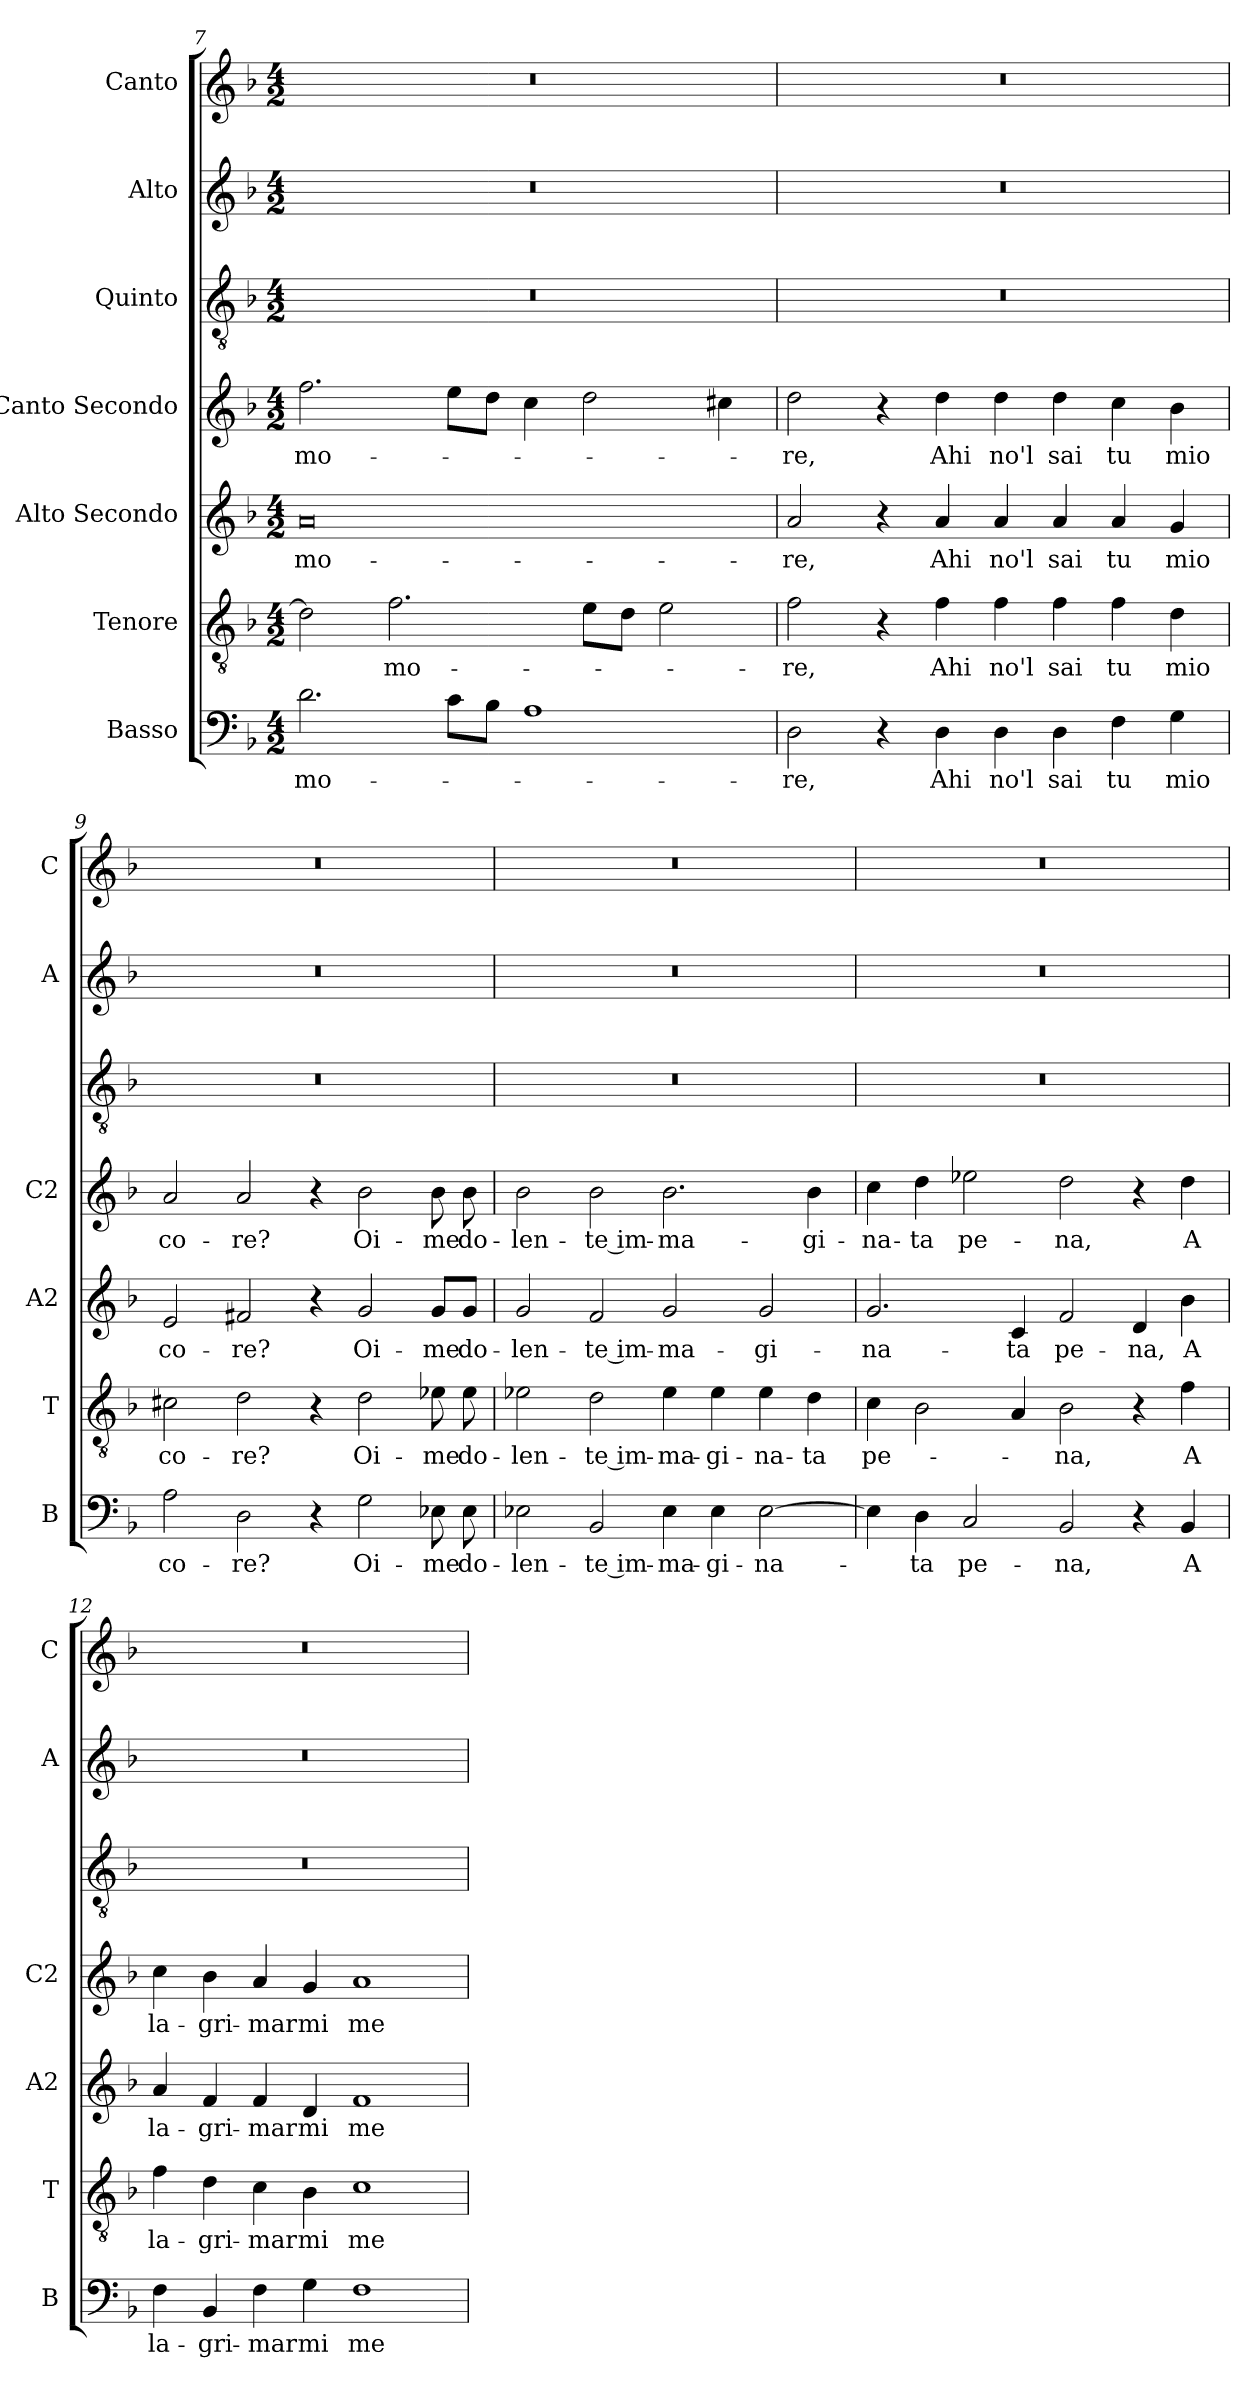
**kern	**text	**kern	**text	**kern	**text	**kern	**text	**kern	**kern	**kern
*part7	*part7	*part6	*part6	*part5	*part5	*part4	*part4	*part3	*part2	*part1
*staff7	*staff7	*staff6	*staff6	*staff5	*staff5	*staff4	*staff4	*staff3	*staff2	*staff1
*I"Basso	*	*I"Tenore	*	*I"Alto Secondo	*	*I"Canto Secondo	*	*I"Quinto	*I"Alto	*I"Canto
*I'B	*	*I'T	*	*I'A2	*	*I'C2	*	*	*I'A	*I'C
*clefF4	*	*clefGv2	*	*clefG2	*	*clefG2	*	*clefGv2	*clefG2	*clefG2
*k[b-]	*	*k[b-]	*	*k[b-]	*	*k[b-]	*	*k[b-]	*k[b-]	*k[b-]
*F:	*	*F:	*	*F:	*	*F:	*	*F:	*F:	*F:
*M4/2	*	*M4/2	*	*M4/2	*	*M4/2	*	*M4/2	*M4/2	*M4/2
=7	=7	=7	=7	=7	=7	=7	=7	=7	=7	=7
!	!LO:LY:b	!	!	!	!LO:LY:b	!	!LO:LY:b	!	!	!
2.d\	-mo-	2d\]	.	0a	-mo-	2.ff\	-mo-	0r	0r	0r
!	!	!	!LO:LY:b	!	!	!	!	!	!	!
.	.	2.f\	-mo-	.	.	.	.	.	.	.
8c\L	.	.	.	.	.	8ee\L	.	.	.	.
8B-\J	.	.	.	.	.	8dd\J	.	.	.	.
1A	.	.	.	.	.	4cc\	.	.	.	.
.	.	8e\L	.	.	.	2dd\	.	.	.	.
.	.	8d\J	.	.	.	.	.	.	.	.
.	.	2e\	.	.	.	.	.	.	.	.
.	.	.	.	.	.	4cc#X\	.	.	.	.
=8	=8	=8	=8	=8	=8	=8	=8	=8	=8	=8
!	!LO:LY:b	!	!LO:LY:b	!	!LO:LY:b	!	!LO:LY:b	!	!	!
2D\	-re,	2f\	-re,	2a/	-re,	2dd\	-re,	0r	0r	0r
4r	.	4r	.	4r	.	4r	.	.	.	.
!	!LO:LY:b	!	!LO:LY:b	!	!LO:LY:b	!	!LO:LY:b	!	!	!
4D\	Ahi	4f\	Ahi	4a/	Ahi	4dd\	Ahi	.	.	.
!	!LO:LY:b	!	!LO:LY:b	!	!LO:LY:b	!	!LO:LY:b	!	!	!
4D\	no'l	4f\	no'l	4a/	no'l	4dd\	no'l	.	.	.
!	!LO:LY:b	!	!LO:LY:b	!	!LO:LY:b	!	!LO:LY:b	!	!	!
4D\	sai	4f\	sai	4a/	sai	4dd\	sai	.	.	.
!	!LO:LY:b	!	!LO:LY:b	!	!LO:LY:b	!	!LO:LY:b	!	!	!
4F\	tu	4f\	tu	4a/	tu	4cc\	tu	.	.	.
!	!LO:LY:b	!	!LO:LY:b	!	!LO:LY:b	!	!LO:LY:b	!	!	!
4G\	mio	4d\	mio	4g/	mio	4b-\	mio	.	.	.
=9	=9	=9	=9	=9	=9	=9	=9	=9	=9	=9
!	!LO:LY:b	!	!LO:LY:b	!	!LO:LY:b	!	!LO:LY:b	!	!	!
2A\	co-	2c#X\	co-	2e/	co-	2a/	co-	0r	0r	0r
!	!LO:LY:b	!	!LO:LY:b	!	!LO:LY:b	!	!LO:LY:b	!	!	!
2D\	-re?	2d\	-re?	2f#X/	-re?	2a/	-re?	.	.	.
4r	.	4r	.	4r	.	4r	.	.	.	.
!	!LO:LY:b	!	!LO:LY:b	!	!LO:LY:b	!	!LO:LY:b	!	!	!
2G\	Oi-	2d\	Oi-	2g/	Oi-	2b-\	Oi-	.	.	.
!	!LO:LY:b	!	!LO:LY:b	!	!LO:LY:b	!	!LO:LY:b	!	!	!
8E-X\	-me	8e-X\	-me	8g/L	-me	8b-\	-me	.	.	.
!	!LO:LY:b	!	!LO:LY:b	!	!LO:LY:b	!	!LO:LY:b	!	!	!
8E-\	do-	8e-\	do-	8g/J	do-	8b-\	do-	.	.	.
!!LO:PB:g=z
=10	=10	=10	=10	=10	=10	=10	=10	=10	=10	=10
!	!LO:LY:b	!	!LO:LY:b	!	!LO:LY:b	!	!LO:LY:b	!	!	!
2E-X\	-len-	2e-X\	-len-	2g/	-len-	2b-\	-len-	0r	0r	0r
!	!LO:LY:b	!	!LO:LY:b	!	!LO:LY:b	!	!LO:LY:b	!	!	!
2BB-/	-te im-	2d\	-te im-	2f/	-te im-	2b-\	-te im-	.	.	.
!	!LO:LY:b	!	!LO:LY:b	!	!LO:LY:b	!	!LO:LY:b	!	!	!
4E-\	-ma-	4e-\	-ma-	2g/	-ma-	2.b-\	-ma-	.	.	.
!	!LO:LY:b	!	!LO:LY:b	!	!	!	!	!	!	!
4E-\	-gi-	4e-\	-gi-	.	.	.	.	.	.	.
!	!LO:LY:b	!	!LO:LY:b	!	!LO:LY:b	!	!	!	!	!
[2E-\	-na-	4e-\	-na-	2g/	-gi-	.	.	.	.	.
!	!	!	!LO:LY:b	!	!	!	!LO:LY:b	!	!	!
.	.	4d\	-ta	.	.	4b-\	-gi-	.	.	.
=11	=11	=11	=11	=11	=11	=11	=11	=11	=11	=11
!	!	!	!LO:LY:b	!	!LO:LY:b	!	!LO:LY:b	!	!	!
4E-\]	.	4c\	pe-	2.g/	-na-	4cc\	-na-	0r	0r	0r
!	!LO:LY:b	!	!	!	!	!	!LO:LY:b	!	!	!
4D\	-ta	2B-\	.	.	.	4dd\	-ta	.	.	.
!	!LO:LY:b	!	!	!	!	!	!LO:LY:b	!	!	!
2C/	pe-	.	.	.	.	2ee-X\	pe-	.	.	.
!	!	!	!	!	!LO:LY:b	!	!	!	!	!
.	.	4A/	.	4c/	-ta	.	.	.	.	.
!	!LO:LY:b	!	!LO:LY:b	!	!LO:LY:b	!	!LO:LY:b	!	!	!
2BB-/	-na,	2B-\	-na,	2f/	pe-	2dd\	-na,	.	.	.
!	!	!	!	!	!LO:LY:b	!	!	!	!	!
4r	.	4r	.	4d/	-na,	4r	.	.	.	.
!	!LO:LY:b	!	!LO:LY:b	!	!LO:LY:b	!	!LO:LY:b	!	!	!
4BB-/	A	4f\	A	4b-\	A	4dd\	A	.	.	.
=12	=12	=12	=12	=12	=12	=12	=12	=12	=12	=12
!	!LO:LY:b	!	!LO:LY:b	!	!LO:LY:b	!	!LO:LY:b	!	!	!
4F\	la-	4f\	la-	4a/	la-	4cc\	la-	0r	0r	0r
!	!LO:LY:b	!	!LO:LY:b	!	!LO:LY:b	!	!LO:LY:b	!	!	!
4BB-/	-gri-	4d\	-gri-	4f/	-gri-	4b-\	-gri-	.	.	.
!	!LO:LY:b	!	!LO:LY:b	!	!LO:LY:b	!	!LO:LY:b	!	!	!
4F\	-mar	4c\	-mar	4f/	-mar	4a/	-mar	.	.	.
!	!LO:LY:b	!	!LO:LY:b	!	!LO:LY:b	!	!LO:LY:b	!	!	!
4G\	mi	4B-\	mi	4d/	mi	4g/	mi	.	.	.
!	!LO:LY:b	!	!LO:LY:b	!	!LO:LY:b	!	!LO:LY:b	!	!	!
1F	me-	1c	me-	1f	me-	1a	me-	.	.	.
=	=	=	=	=	=	=	=	=	=	=
*-	*-	*-	*-	*-	*-	*-	*-	*-	*-	*-
